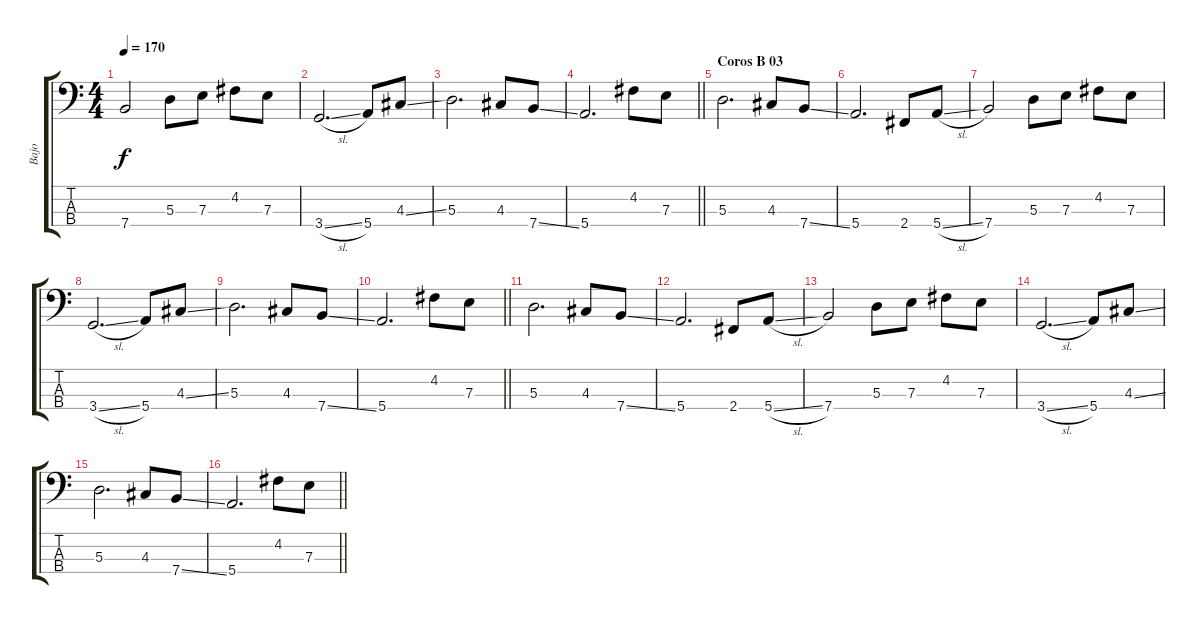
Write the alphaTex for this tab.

\track ("Bajo" "Bajo") {instrument electricbassfinger}
\staff {score tabs}
\tuning (G2 D2 A1 E1) {hide}
\ts (4 4)
\tempo 170
\clef f4
\ks c
7.4.2{dy f} 5.3.8 7.3.8 4.2.8 7.3.8 |
3.4{sl}.2{d} 5.4.8 4.3{ss}.8 |
5.3.2{d} 4.3.8 7.4{ss}.8 |
\barLineRight lightlight
5.4.2{d} 4.2.8 7.3.8 |
\section ("" "Coros B 03")
5.3.2{d} 4.3.8 7.4{ss}.8 |
5.4.2{d} 2.4.8 5.4{sl}.8 |
7.4.2 5.3.8 7.3.8 4.2.8 7.3.8 |
3.4{sl}.2{d} 5.4.8 4.3{ss}.8 |
5.3.2{d} 4.3.8 7.4{ss}.8 |
\barLineRight lightlight
5.4.2{d} 4.2.8 7.3.8 |
5.3.2{d} 4.3.8 7.4{ss}.8 |
5.4.2{d} 2.4.8 5.4{sl}.8 |
7.4.2 5.3.8 7.3.8 4.2.8 7.3.8 |
3.4{sl}.2{d} 5.4.8 4.3{ss}.8 |
5.3.2{d} 4.3.8 7.4{ss}.8 |
\barLineRight lightlight
5.4.2{d} 4.2.8 7.3.8
